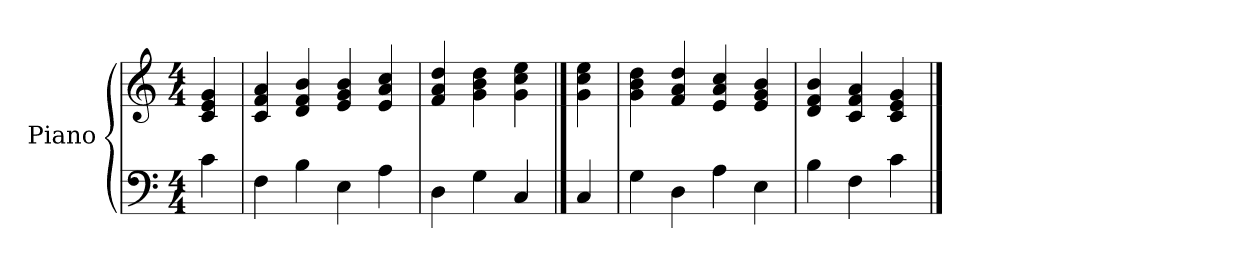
**kern	**kern
*part1	*part1
*staff2	*staff1
*I"Piano	*
*I'Pno.	*
*clefF4	*clefG2
*k[]	*k[]
*M4/4	*M4/4
=	=
4c	4c 4e 4g
=1	=1
4F	4c 4f 4a
4B	4d 4f 4b
4E	4e 4g 4b
4A	4e 4a 4cc
=	=
4D	4f 4a 4dd
4G	4g 4b 4dd
4C	4g 4cc 4ee
==2	==2
4C	4g 4cc 4ee
=3	=3
4G	4g 4b 4dd
4D	4f 4a 4dd
4A	4e 4a 4cc
4E	4e 4g 4b
=4	=4
4B	4d 4f 4b
4F	4c 4f 4a
4c	4c 4e 4g
==	==
*-	*-
